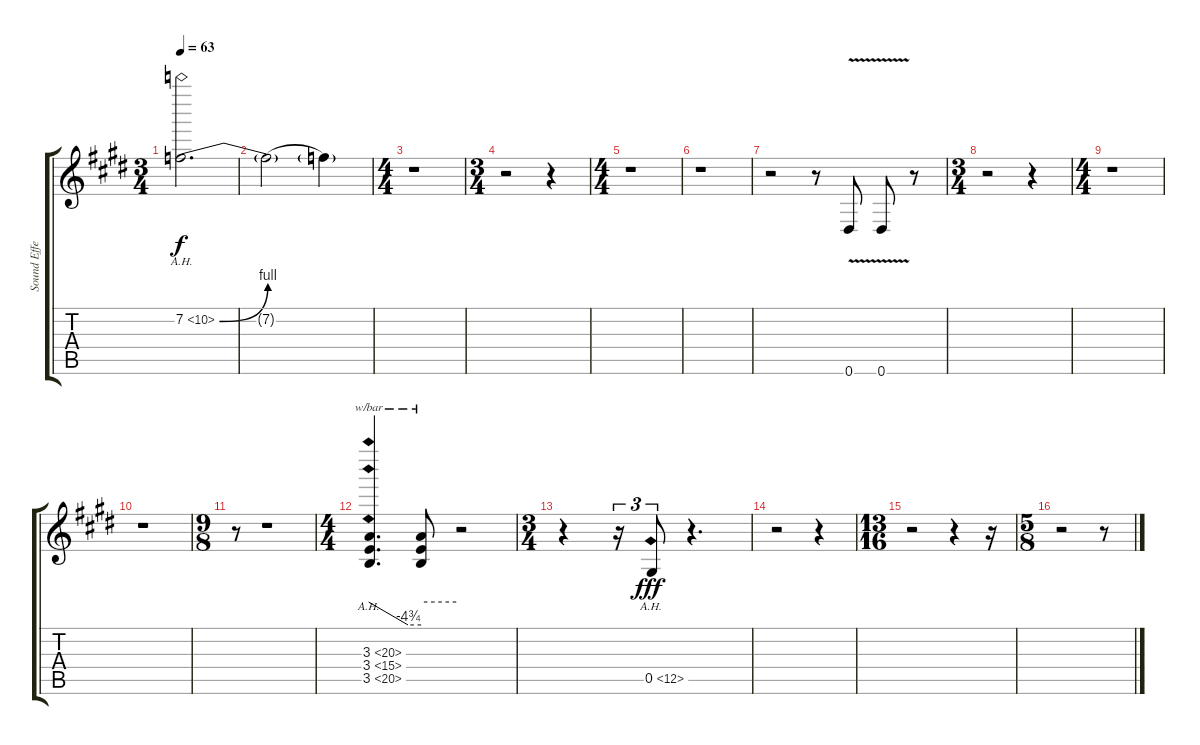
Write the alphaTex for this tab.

\track ("Sound Effect" "Sound Effe") {instrument distortionguitar}
\staff {score tabs}
\tuning (Eb4 Bb3 Gb3 Db3 Ab2 Eb2) {hide}
\ts (3 4)
\tempo 63
\clef g2
\ks e
7.2{be (bend 0 0 60 4) ah 3}.2{d dy f} |
7.2{be (hold 40 0 60 0) t}.2 7.2{t}.4 |
\ts (4 4)
r.1 |
\ts (3 4)
r.2 r.4 |
\ts (4 4)
r.1 |
r.1 |
r.2 r.8 0.6{v}.8 0.6{v}.8 r.8 |
\ts (3 4)
r.2 r.4 |
\ts (4 4)
r.1 |
r.1 |
\ts (9 8)
r.8 r.1 |
\ts (4 4)
(3.3{ah 17} 3.4{ah 12} 3.5{ah 17}).4{d tbe (custom default 0 0 45 -19 60 -19)} (3.3{t} 3.4{t} 3.5{t}).8{tbe (hold default 0 0 60 0)} r.2 |
\ts (3 4)
r.4 r.16{tu (3 2)} 0.5{ah 12}.8{tu (3 2) dy fff} r.4{d} |
r.2 r.4 |
\ts (13 16)
r.2 r.4 r.16 |
\ts (5 8)
r.2 r.8
